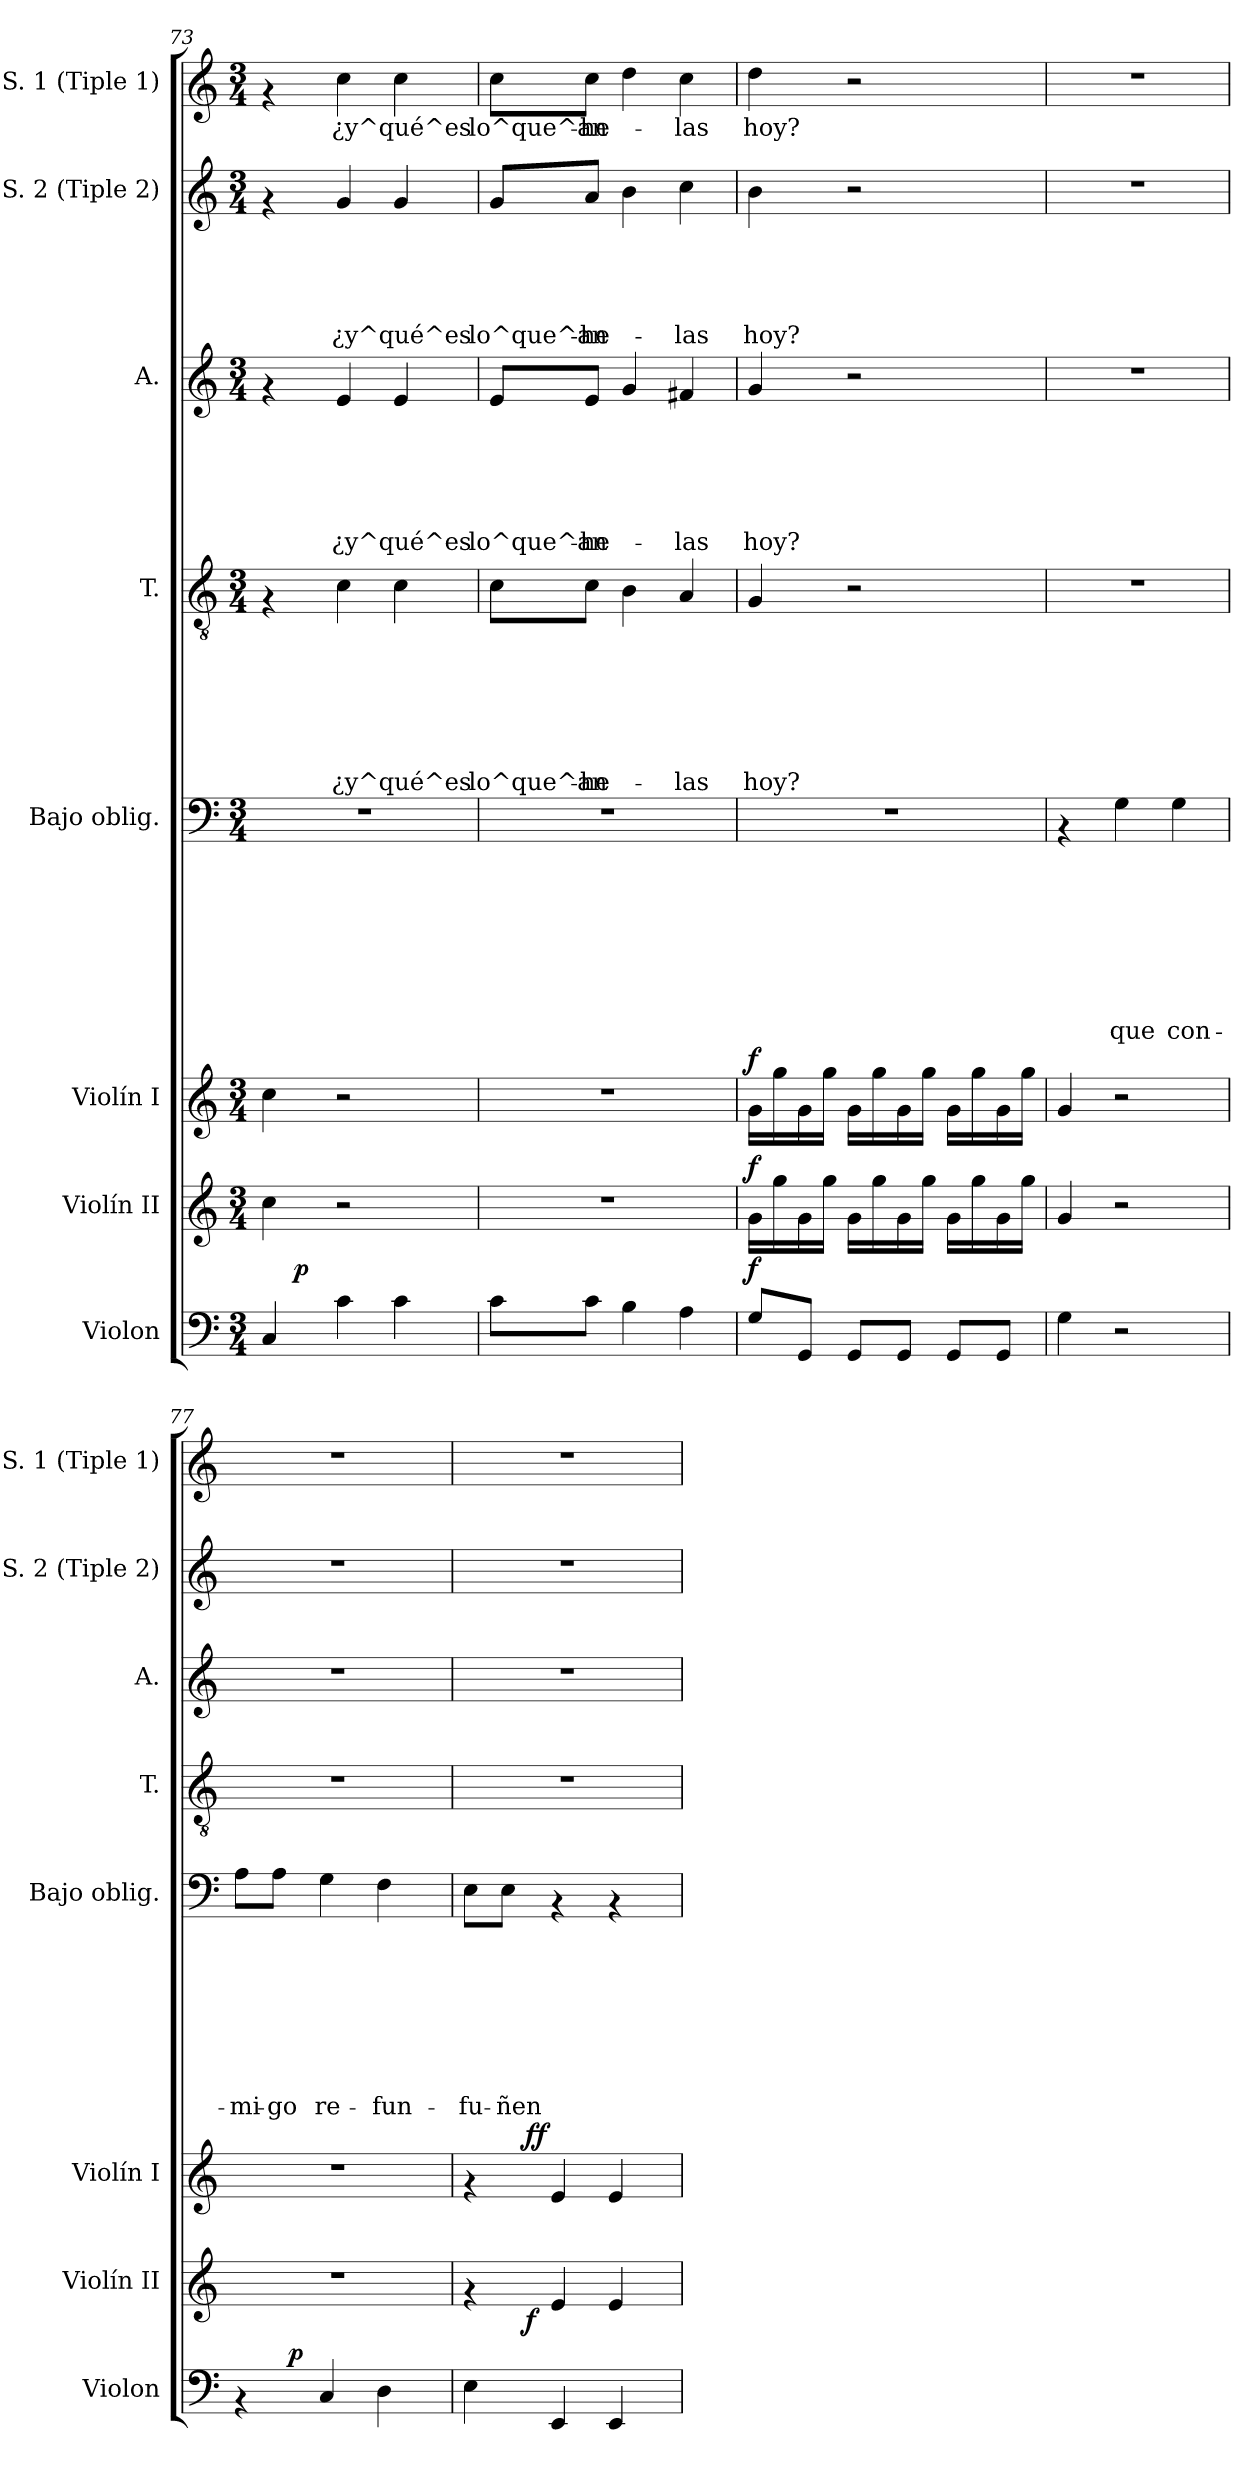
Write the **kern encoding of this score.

**kern	**dynam	**kern	**dynam	**kern	**dynam	**kern	**text	**text	**text	**text	**text	**text	**text	**text	**kern	**text	**text	**text	**text	**text	**text	**text	**kern	**text	**text	**text	**text	**text	**text	**kern	**text	**text	**text	**text	**text	**kern	**text
*part8	*part8	*part7	*part7	*part6	*part6	*part5	*part5	*part5	*part5	*part5	*part5	*part5	*part5	*part5	*part4	*part4	*part4	*part4	*part4	*part4	*part4	*part4	*part3	*part3	*part3	*part3	*part3	*part3	*part3	*part2	*part2	*part2	*part2	*part2	*part2	*part1	*part1
*staff8	*staff8	*staff7	*staff7	*staff6	*staff6	*staff5	*staff5	*staff5	*staff5	*staff5	*staff5	*staff5	*staff5	*staff5	*staff4	*staff4	*staff4	*staff4	*staff4	*staff4	*staff4	*staff4	*staff3	*staff3	*staff3	*staff3	*staff3	*staff3	*staff3	*staff2	*staff2	*staff2	*staff2	*staff2	*staff2	*staff1	*staff1
*I"Violon	*	*I"Violín II	*	*I"Violín I	*	*I"Bajo oblig.	*	*	*	*	*	*	*	*	*I"T.	*	*	*	*	*	*	*	*I"A.	*	*	*	*	*	*	*I"S. 2 (Tiple 2)	*	*	*	*	*	*I"S. 1 (Tiple 1)	*
*I'Violon	*	*I'Violín II	*	*I'Violín I	*	*I'Bajo oblig.	*	*	*	*	*	*	*	*	*I'T.	*	*	*	*	*	*	*	*I'A.	*	*	*	*	*	*	*I'S. 2 (Tiple 2)	*	*	*	*	*	*I'S. 1 (Tiple 1)	*
*clefF4	*	*clefG2	*	*clefG2	*	*clefF4	*	*	*	*	*	*	*	*	*clefGv2	*	*	*	*	*	*	*	*clefG2	*	*	*	*	*	*	*clefG2	*	*	*	*	*	*clefG2	*
*k[]	*	*k[]	*	*k[]	*	*k[]	*	*	*	*	*	*	*	*	*k[]	*	*	*	*	*	*	*	*k[]	*	*	*	*	*	*	*k[]	*	*	*	*	*	*k[]	*
*C:	*	*C:	*	*C:	*	*C:	*	*	*	*	*	*	*	*	*C:	*	*	*	*	*	*	*	*C:	*	*	*	*	*	*	*C:	*	*	*	*	*	*C:	*
*M3/4	*	*M3/4	*	*M3/4	*	*M3/4	*	*	*	*	*	*	*	*	*M3/4	*	*	*	*	*	*	*	*M3/4	*	*	*	*	*	*	*M3/4	*	*	*	*	*	*M3/4	*
=73	=73	=73	=73	=73	=73	=73	=73	=73	=73	=73	=73	=73	=73	=73	=73	=73	=73	=73	=73	=73	=73	=73	=73	=73	=73	=73	=73	=73	=73	=73	=73	=73	=73	=73	=73	=73	=73
*^	*	*	*	*	*	*	*	*	*	*	*	*	*	*	*	*	*	*	*	*	*	*	*	*	*	*	*	*	*	*	*	*	*	*	*	*	*
4C/	16.ryy	.	4cc\	.	4cc\	.	2.r	.	.	.	.	.	.	.	.	4rF	.	.	.	.	.	.	.	4rf	.	.	.	.	.	.	4rf	.	.	.	.	.	4rf	.
!	!	!LO:DY:a	!	!	!	!	!	!	!	!	!	!	!	!	!	!	!	!	!	!	!	!	!	!	!	!	!	!	!	!	!	!	!	!	!	!	!	!
.	2ryy	p	.	.	.	.	.	.	.	.	.	.	.	.	.	.	.	.	.	.	.	.	.	.	.	.	.	.	.	.	.	.	.	.	.	.	.	.
!	!	!	!	!	!	!	!	!	!	!	!	!	!	!	!	!	!	!	!	!	!	!	!LO:LY:b	!	!	!	!	!	!	!LO:LY:b	!	!	!	!	!	!LO:LY:b	!	!LO:LY:b
4c\	.	.	2r	.	2r	.	.	.	.	.	.	.	.	.	.	4c\	.	.	.	.	.	.	¿y^qué^es	4e/	.	.	.	.	.	¿y^qué^es	4g/	.	.	.	.	¿y^qué^es	4cc\	¿y^qué^es
4c\	.	.	.	.	.	.	.	.	.	.	.	.	.	.	.	4c\	.	.	.	.	.	.	.	4e/	.	.	.	.	.	.	4g/	.	.	.	.	.	4cc\	.
.	8ryy	.	.	.	.	.	.	.	.	.	.	.	.	.	.	.	.	.	.	.	.	.	.	.	.	.	.	.	.	.	.	.	.	.	.	.	.	.
.	32ryy	.	.	.	.	.	.	.	.	.	.	.	.	.	.	.	.	.	.	.	.	.	.	.	.	.	.	.	.	.	.	.	.	.	.	.	.	.
=74	=74	=74	=74	=74	=74	=74	=74	=74	=74	=74	=74	=74	=74	=74	=74	=74	=74	=74	=74	=74	=74	=74	=74	=74	=74	=74	=74	=74	=74	=74	=74	=74	=74	=74	=74	=74	=74	=74
!	!	!	!	!	!	!	!	!	!	!	!	!	!	!	!	!	!	!	!	!	!	!	!LO:LY:b	!	!	!	!	!	!	!LO:LY:b	!	!	!	!	!	!LO:LY:b	!	!LO:LY:b
*v	*v	*	*	*	*	*	*	*	*	*	*	*	*	*	*	*	*	*	*	*	*	*	*	*	*	*	*	*	*	*	*	*	*	*	*	*	*	*
8c\L	.	2.r	.	2.r	.	2.r	.	.	.	.	.	.	.	.	8c\L	.	.	.	.	.	.	lo^que^an-	8e/L	.	.	.	.	.	lo^que^an-	8g/L	.	.	.	.	lo^que^an-	8cc\L	lo^que^an-
!	!	!	!	!	!	!	!	!	!	!	!	!	!	!	!	!	!	!	!	!	!	!LO:LY:b	!	!	!	!	!	!	!LO:LY:b	!	!	!	!	!	!LO:LY:b	!	!LO:LY:b
8c\J	.	.	.	.	.	.	.	.	.	.	.	.	.	.	8c\J	.	.	.	.	.	.	-he-	8e/J	.	.	.	.	.	-he-	8a/J	.	.	.	.	-he-	8cc\J	-he-
4B\	.	.	.	.	.	.	.	.	.	.	.	.	.	.	4B\	.	.	.	.	.	.	.	4g/	.	.	.	.	.	.	4b\	.	.	.	.	.	4dd\	.
!	!	!	!	!	!	!	!	!	!	!	!	!	!	!	!	!	!	!	!	!	!	!LO:LY:b	!	!	!	!	!	!	!LO:LY:b	!	!	!	!	!	!LO:LY:b	!	!LO:LY:b
4A\	.	.	.	.	.	.	.	.	.	.	.	.	.	.	4A/	.	.	.	.	.	.	-las	4f#X/	.	.	.	.	.	-las	4cc\	.	.	.	.	-las	4cc\	-las
=75	=75	=75	=75	=75	=75	=75	=75	=75	=75	=75	=75	=75	=75	=75	=75	=75	=75	=75	=75	=75	=75	=75	=75	=75	=75	=75	=75	=75	=75	=75	=75	=75	=75	=75	=75	=75	=75
!	!LO:DY:a	!	!LO:DY:a	!	!LO:DY:a	!	!	!	!	!	!	!	!	!	!	!	!	!	!	!	!	!LO:LY:b	!	!	!	!	!	!	!LO:LY:b	!	!	!	!	!	!LO:LY:b	!	!LO:LY:b
8G/L	f	16g\LL	f	16g\LL	f	2.r	.	.	.	.	.	.	.	.	4G/	.	.	.	.	.	.	hoy?	4g/	.	.	.	.	.	hoy?	4b\	.	.	.	.	hoy?	4dd\	hoy?
.	.	16gg\	.	16gg\	.	.	.	.	.	.	.	.	.	.	.	.	.	.	.	.	.	.	.	.	.	.	.	.	.	.	.	.	.	.	.	.	.
8GG/J	.	16g\	.	16g\	.	.	.	.	.	.	.	.	.	.	.	.	.	.	.	.	.	.	.	.	.	.	.	.	.	.	.	.	.	.	.	.	.
.	.	16gg\JJ	.	16gg\JJ	.	.	.	.	.	.	.	.	.	.	.	.	.	.	.	.	.	.	.	.	.	.	.	.	.	.	.	.	.	.	.	.	.
8GG/L	.	16g\LL	.	16g\LL	.	.	.	.	.	.	.	.	.	.	2r	.	.	.	.	.	.	.	2r	.	.	.	.	.	.	2r	.	.	.	.	.	2r	.
.	.	16gg\	.	16gg\	.	.	.	.	.	.	.	.	.	.	.	.	.	.	.	.	.	.	.	.	.	.	.	.	.	.	.	.	.	.	.	.	.
8GG/J	.	16g\	.	16g\	.	.	.	.	.	.	.	.	.	.	.	.	.	.	.	.	.	.	.	.	.	.	.	.	.	.	.	.	.	.	.	.	.
.	.	16gg\JJ	.	16gg\JJ	.	.	.	.	.	.	.	.	.	.	.	.	.	.	.	.	.	.	.	.	.	.	.	.	.	.	.	.	.	.	.	.	.
8GG/L	.	16g\LL	.	16g\LL	.	.	.	.	.	.	.	.	.	.	.	.	.	.	.	.	.	.	.	.	.	.	.	.	.	.	.	.	.	.	.	.	.
.	.	16gg\	.	16gg\	.	.	.	.	.	.	.	.	.	.	.	.	.	.	.	.	.	.	.	.	.	.	.	.	.	.	.	.	.	.	.	.	.
8GG/J	.	16g\	.	16g\	.	.	.	.	.	.	.	.	.	.	.	.	.	.	.	.	.	.	.	.	.	.	.	.	.	.	.	.	.	.	.	.	.
.	.	16gg\JJ	.	16gg\JJ	.	.	.	.	.	.	.	.	.	.	.	.	.	.	.	.	.	.	.	.	.	.	.	.	.	.	.	.	.	.	.	.	.
=76	=76	=76	=76	=76	=76	=76	=76	=76	=76	=76	=76	=76	=76	=76	=76	=76	=76	=76	=76	=76	=76	=76	=76	=76	=76	=76	=76	=76	=76	=76	=76	=76	=76	=76	=76	=76	=76
4G\	.	4g/	.	4g/	.	4rAA	.	.	.	.	.	.	.	.	2.r	.	.	.	.	.	.	.	2.r	.	.	.	.	.	.	2.r	.	.	.	.	.	2.r	.
!	!	!	!	!	!	!	!	!	!	!	!	!	!	!LO:LY:b	!	!	!	!	!	!	!	!	!	!	!	!	!	!	!	!	!	!	!	!	!	!	!
2r	.	2r	.	2r	.	4G\	.	.	.	.	.	.	.	que	.	.	.	.	.	.	.	.	.	.	.	.	.	.	.	.	.	.	.	.	.	.	.
!	!	!	!	!	!	!	!	!	!	!	!	!	!	!LO:LY:b	!	!	!	!	!	!	!	!	!	!	!	!	!	!	!	!	!	!	!	!	!	!	!
.	.	.	.	.	.	4G\	.	.	.	.	.	.	.	con-	.	.	.	.	.	.	.	.	.	.	.	.	.	.	.	.	.	.	.	.	.	.	.
!!LO:PB:g=z
=77	=77	=77	=77	=77	=77	=77	=77	=77	=77	=77	=77	=77	=77	=77	=77	=77	=77	=77	=77	=77	=77	=77	=77	=77	=77	=77	=77	=77	=77	=77	=77	=77	=77	=77	=77	=77	=77
!	!	!	!	!	!	!	!	!	!	!	!	!	!	!LO:LY:b	!	!	!	!	!	!	!	!	!	!	!	!	!	!	!	!	!	!	!	!	!	!	!
*^	*	*	*	*	*	*	*	*	*	*	*	*	*	*	*	*	*	*	*	*	*	*	*	*	*	*	*	*	*	*	*	*	*	*	*	*	*
4rAA	8ryy	.	2.r	.	2.r	.	8A\L	.	.	.	.	.	.	.	-mi-	2.r	.	.	.	.	.	.	.	2.r	.	.	.	.	.	.	2.r	.	.	.	.	.	2.r	.
!	!	!	!	!	!	!	!	!	!	!	!	!	!	!	!LO:LY:b	!	!	!	!	!	!	!	!	!	!	!	!	!	!	!	!	!	!	!	!	!	!	!
.	32ryy	.	.	.	.	.	8A\J	.	.	.	.	.	.	.	-go	.	.	.	.	.	.	.	.	.	.	.	.	.	.	.	.	.	.	.	.	.	.	.
!	!	!LO:DY:a	!	!	!	!	!	!	!	!	!	!	!	!	!	!	!	!	!	!	!	!	!	!	!	!	!	!	!	!	!	!	!	!	!	!	!	!
.	2ryy	p	.	.	.	.	.	.	.	.	.	.	.	.	.	.	.	.	.	.	.	.	.	.	.	.	.	.	.	.	.	.	.	.	.	.	.	.
!	!	!	!	!	!	!	!	!	!	!	!	!	!	!	!LO:LY:b	!	!	!	!	!	!	!	!	!	!	!	!	!	!	!	!	!	!	!	!	!	!	!
4C/	.	.	.	.	.	.	4G\	.	.	.	.	.	.	.	re-	.	.	.	.	.	.	.	.	.	.	.	.	.	.	.	.	.	.	.	.	.	.	.
!	!	!	!	!	!	!	!	!	!	!	!	!	!	!	!LO:LY:b	!	!	!	!	!	!	!	!	!	!	!	!	!	!	!	!	!	!	!	!	!	!	!
4D\	.	.	.	.	.	.	4F\	.	.	.	.	.	.	.	-fun-	.	.	.	.	.	.	.	.	.	.	.	.	.	.	.	.	.	.	.	.	.	.	.
.	16.ryy	.	.	.	.	.	.	.	.	.	.	.	.	.	.	.	.	.	.	.	.	.	.	.	.	.	.	.	.	.	.	.	.	.	.	.	.	.
=78	=78	=78	=78	=78	=78	=78	=78	=78	=78	=78	=78	=78	=78	=78	=78	=78	=78	=78	=78	=78	=78	=78	=78	=78	=78	=78	=78	=78	=78	=78	=78	=78	=78	=78	=78	=78	=78	=78
!	!	!	!	!	!	!	!	!	!	!	!	!	!	!	!LO:LY:b	!	!	!	!	!	!	!	!	!	!	!	!	!	!	!	!	!	!	!	!	!	!	!
*v	*v	*	*^	*	*^	*	*	*	*	*	*	*	*	*	*	*	*	*	*	*	*	*	*	*	*	*	*	*	*	*	*	*	*	*	*	*	*	*
4E\	.	4rf	8.ryy	.	4rf	8.ryy	.	8E\L	.	.	.	.	.	.	.	-fu-	2.r	.	.	.	.	.	.	.	2.r	.	.	.	.	.	.	2.r	.	.	.	.	.	2.r	.
!	!	!	!	!	!	!	!	!	!	!	!	!	!	!	!	!LO:LY:b	!	!	!	!	!	!	!	!	!	!	!	!	!	!	!	!	!	!	!	!	!	!	!
.	.	.	.	.	.	.	.	8E\J	.	.	.	.	.	.	.	-ñen	.	.	.	.	.	.	.	.	.	.	.	.	.	.	.	.	.	.	.	.	.	.	.
!	!	!	!	!LO:DY:b	!	!	!LO:DY:a	!	!	!	!	!	!	!	!	!	!	!	!	!	!	!	!	!	!	!	!	!	!	!	!	!	!	!	!	!	!	!	!
!	!	!	!	!	!	!	!LO:DY:n=1:b	!	!	!	!	!	!	!	!	!	!	!	!	!	!	!	!	!	!	!	!	!	!	!	!	!	!	!	!	!	!	!	!
.	.	.	2ryy	f	.	2ryy	f f	.	.	.	.	.	.	.	.	.	.	.	.	.	.	.	.	.	.	.	.	.	.	.	.	.	.	.	.	.	.	.	.
4EE/	.	4e/	.	.	4e/	.	.	4rAA	.	.	.	.	.	.	.	.	.	.	.	.	.	.	.	.	.	.	.	.	.	.	.	.	.	.	.	.	.	.	.
4EE/	.	4e/	.	.	4e/	.	.	4rAA	.	.	.	.	.	.	.	.	.	.	.	.	.	.	.	.	.	.	.	.	.	.	.	.	.	.	.	.	.	.	.
.	.	.	16ryy	.	.	16ryy	.	.	.	.	.	.	.	.	.	.	.	.	.	.	.	.	.	.	.	.	.	.	.	.	.	.	.	.	.	.	.	.	.
*	*	*v	*v	*	*	*	*	*	*	*	*	*	*	*	*	*	*	*	*	*	*	*	*	*	*	*	*	*	*	*	*	*	*	*	*	*	*	*	*
*	*	*	*	*v	*v	*	*	*	*	*	*	*	*	*	*	*	*	*	*	*	*	*	*	*	*	*	*	*	*	*	*	*	*	*	*	*	*	*
=	=	=	=	=	=	=	=	=	=	=	=	=	=	=	=	=	=	=	=	=	=	=	=	=	=	=	=	=	=	=	=	=	=	=	=	=	=
*-	*-	*-	*-	*-	*-	*-	*-	*-	*-	*-	*-	*-	*-	*-	*-	*-	*-	*-	*-	*-	*-	*-	*-	*-	*-	*-	*-	*-	*-	*-	*-	*-	*-	*-	*-	*-	*-
